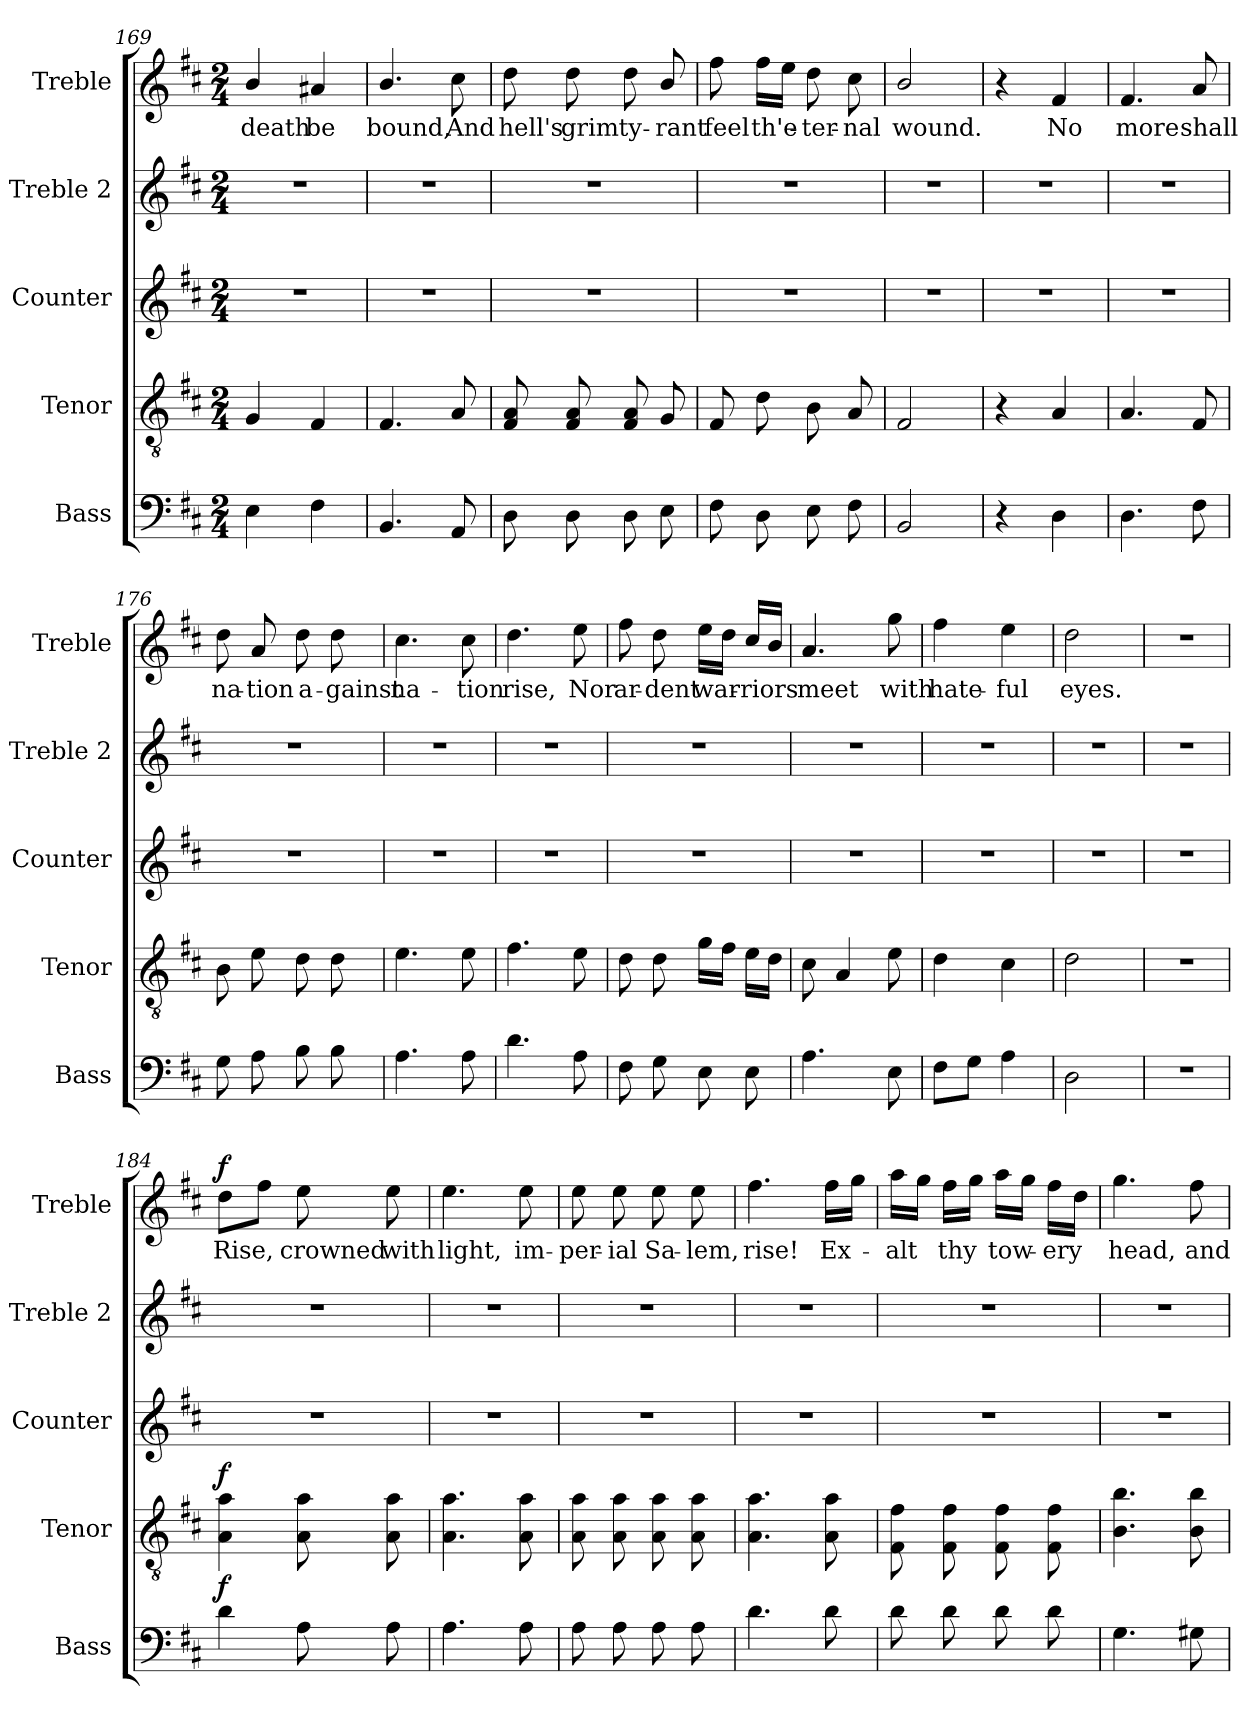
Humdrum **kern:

**kern	**dynam	**kern	**dynam	**kern	**kern	**kern	**text	**dynam
*part5	*part5	*part4	*part4	*part3	*part2	*part1	*part1	*part1
*staff5	*staff5	*staff4	*staff4	*staff3	*staff2	*staff1	*staff1	*staff1
*I"Bass	*	*I"Tenor	*	*I"Counter	*I"Treble 2	*I"Treble	*	*
*I'Bass	*	*I'Tenor	*	*I'Counter	*I'Treble 2	*I'Treble	*	*
*clefF4	*	*clefGv2	*	*clefG2	*clefG2	*clefG2	*	*
*k[f#c#]	*	*k[f#c#]	*	*k[f#c#]	*k[f#c#]	*k[f#c#]	*	*
*M2/4	*	*M2/4	*	*M2/4	*M2/4	*M2/4	*	*
=169	=169	=169	=169	=169	=169	=169	=169	=169
4E\	.	4G/	.	2r	2r	4b/	death	.
4F#\	.	4F#/	.	.	.	4a#X/	be	.
=170	=170	=170	=170	=170	=170	=170	=170	=170
4.BB/	.	4.F#/	.	2r	2r	4.b/	bound,	.
8AA/	.	8A/	.	.	.	8cc#\	And	.
=171	=171	=171	=171	=171	=171	=171	=171	=171
8D\	.	8F#/ 8A/	.	2r	2r	8dd\	hell's	.
8D\	.	8F#/ 8A/	.	.	.	8dd\	grim	.
8D\	.	8F#/ 8A/	.	.	.	8dd\	ty-	.
8E\	.	8G/	.	.	.	8b/	-rant	.
=172	=172	=172	=172	=172	=172	=172	=172	=172
8F#\	.	8F#/	.	2r	2r	8ff#\	feel	.
8D\	.	8d\	.	.	.	16ff#\LL	th'e-	.
.	.	.	.	.	.	16ee\JJ	.	.
8E\	.	8B\	.	.	.	8dd\	-ter-	.
8F#\	.	8A/	.	.	.	8cc#\	-nal	.
!!LO:LB:g=z
=173	=173	=173	=173	=173	=173	=173	=173	=173
2BB/	.	2F#/	.	2r	2r	2b/	wound.	.
=174	=174	=174	=174	=174	=174	=174	=174	=174
4r	.	4r	.	2r	2r	4r	.	.
4D\	.	4A/	.	.	.	4f#/	No	.
=175	=175	=175	=175	=175	=175	=175	=175	=175
4.D\	.	4.A/	.	2r	2r	4.f#/	more	.
8F#\	.	8F#/	.	.	.	8a/	shall	.
=176	=176	=176	=176	=176	=176	=176	=176	=176
8G\	.	8B\	.	2r	2r	8dd\	na-	.
8A\	.	8e\	.	.	.	8a/	-tion	.
8B\	.	8d\	.	.	.	8dd\	a-	.
8B\	.	8d\	.	.	.	8dd\	-gainst	.
=177	=177	=177	=177	=177	=177	=177	=177	=177
4.A\	.	4.e\	.	2r	2r	4.cc#\	na-	.
8A\	.	8e\	.	.	.	8cc#\	-tion	.
=178	=178	=178	=178	=178	=178	=178	=178	=178
4.d\	.	4.f#\	.	2r	2r	4.dd\	rise,	.
8A\	.	8e\	.	.	.	8ee\	Nor	.
=179	=179	=179	=179	=179	=179	=179	=179	=179
8F#\	.	8d\	.	2r	2r	8ff#\	ar-	.
8G\	.	8d\	.	.	.	8dd\	-dent	.
8E\	.	16g\LL	.	.	.	16ee\LL	war-	.
.	.	16f#\JJ	.	.	.	16dd\JJ	.	.
8E\	.	16e\LL	.	.	.	16cc#/LL	-riors	.
.	.	16d\JJ	.	.	.	16b/JJ	.	.
=180	=180	=180	=180	=180	=180	=180	=180	=180
4.A\	.	8c#\	.	2r	2r	4.a/	meet	.
.	.	4A/	.	.	.	.	.	.
8E\	.	8e\	.	.	.	8gg\	with	.
!!LO:LB:g=z
=181	=181	=181	=181	=181	=181	=181	=181	=181
8F#\L	.	4d\	.	2r	2r	4ff#\	hate-	.
8G\J	.	.	.	.	.	.	.	.
4A\	.	4c#\	.	.	.	4ee\	-ful	.
=182	=182	=182	=182	=182	=182	=182	=182	=182
2D\	.	2d\	.	2r	2r	2dd\	eyes.	.
=183	=183	=183	=183	=183	=183	=183	=183	=183
2r	.	2r	.	2r	2r	2r	.	.
=184	=184	=184	=184	=184	=184	=184	=184	=184
!	!LO:DY:a	!	!LO:DY:a	!	!	!	!	!LO:DY:a
4d\	f	4A\ 4a\	f	2r	2r	8dd\L	Rise,	f
.	.	.	.	.	.	8ff#\J	.	.
8A\	.	8A\ 8a\	.	.	.	8ee\	crowned	.
8A\	.	8A\ 8a\	.	.	.	8ee\	with	.
=185	=185	=185	=185	=185	=185	=185	=185	=185
4.A\	.	4.A\ 4.a\	.	2r	2r	4.ee\	light,	.
8A\	.	8A\ 8a\	.	.	.	8ee\	im-	.
=186	=186	=186	=186	=186	=186	=186	=186	=186
8A\	.	8A\ 8a\	.	2r	2r	8ee\	-per-	.
8A\	.	8A\ 8a\	.	.	.	8ee\	-ial	.
8A\	.	8A\ 8a\	.	.	.	8ee\	Sa-	.
8A\	.	8A\ 8a\	.	.	.	8ee\	-lem,	.
=187	=187	=187	=187	=187	=187	=187	=187	=187
4.d\	.	4.A\ 4.a\	.	2r	2r	4.ff#\	rise!	.
8d\	.	8A\ 8a\	.	.	.	16ff#\LL	Ex-	.
.	.	.	.	.	.	16gg\JJ	.	.
!!LO:PB:g=z
=188	=188	=188	=188	=188	=188	=188	=188	=188
8d\	.	8F#\ 8f#\	.	2r	2r	16aa\LL	-alt	.
.	.	.	.	.	.	16gg\JJ	.	.
8d\	.	8F#\ 8f#\	.	.	.	16ff#\LL	thy	.
.	.	.	.	.	.	16gg\JJ	.	.
8d\	.	8F#\ 8f#\	.	.	.	16aa\LL	tow-	.
.	.	.	.	.	.	16gg\JJ	.	.
8d\	.	8F#\ 8f#\	.	.	.	16ff#\LL	-ery	.
.	.	.	.	.	.	16dd\JJ	.	.
=189	=189	=189	=189	=189	=189	=189	=189	=189
4.G\	.	4.B\ 4.b\	.	2r	2r	4.gg\	head,	.
8G#X\	.	8B\ 8b\	.	.	.	8ff#\	and	.
=	=	=	=	=	=	=	=	=
*-	*-	*-	*-	*-	*-	*-	*-	*-
